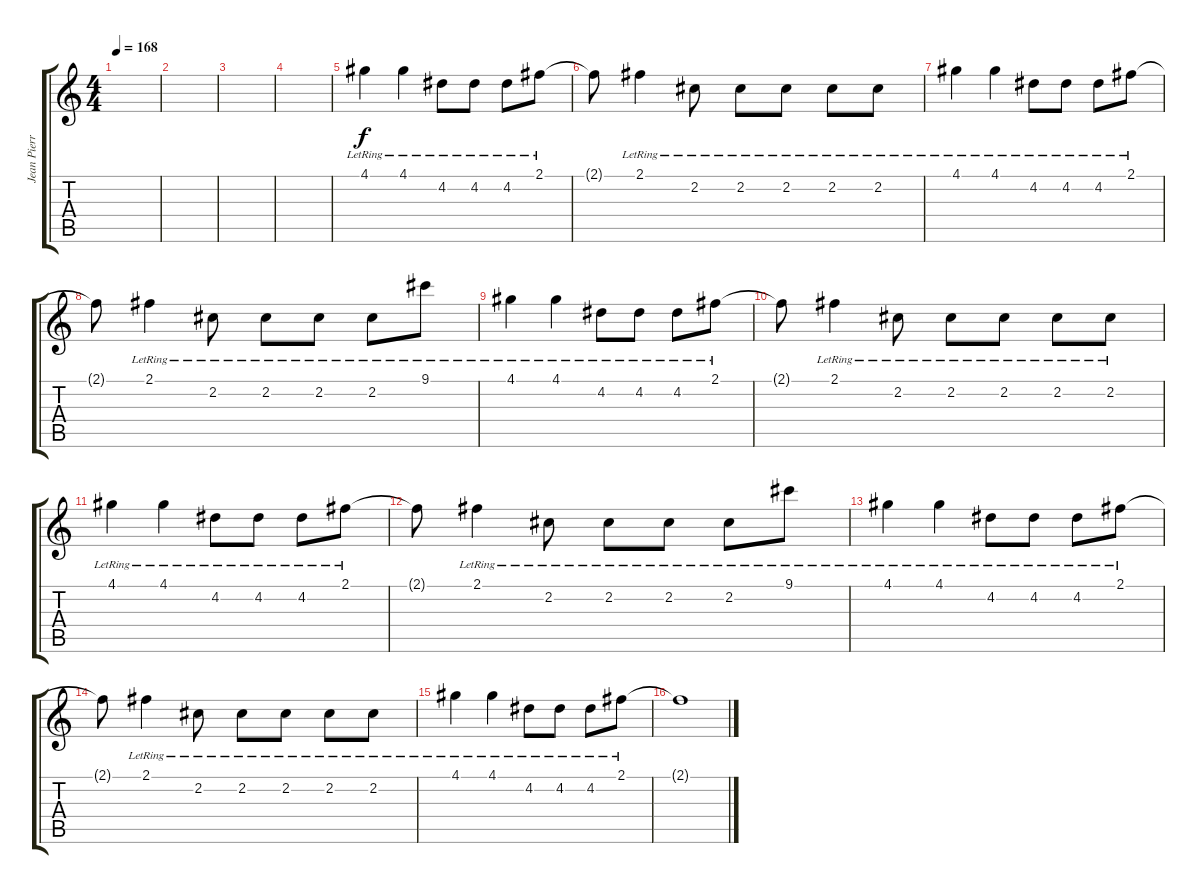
\track ("Jean Pierre Duhart (Acustica)" "Jean Pierr") {instrument acousticguitarsteel}
\staff {score tabs}
\tuning (E4 B3 G3 D3 A2 E2) {hide}
\ts (4 4)
\tempo 168
\clef g2
\ks c
|
|
|
|
4.1{lr}.4{volume 13 instrument electricguitarjazz} 4.1{lr}.4 4.2{lr}.8 4.2{lr}.8 4.2{lr}.8 2.1{lr}.8 |
2.1{t}.8 2.1{lr}.4 2.2{lr}.8 2.2{lr}.8 2.2{lr}.8 2.2{lr}.8 2.2{lr}.8 |
4.1{lr}.4 4.1{lr}.4 4.2{lr}.8 4.2{lr}.8 4.2{lr}.8 2.1{lr}.8 |
2.1{t}.8 2.1{lr}.4 2.2{lr}.8 2.2{lr}.8 2.2{lr}.8 2.2{lr}.8 9.1{lr}.8 |
4.1{lr}.4{volume 13 instrument electricguitarjazz} 4.1{lr}.4 4.2{lr}.8 4.2{lr}.8 4.2{lr}.8 2.1{lr}.8 |
2.1{t}.8 2.1{lr}.4 2.2{lr}.8 2.2{lr}.8 2.2{lr}.8 2.2{lr}.8 2.2{lr}.8 |
4.1{lr}.4 4.1{lr}.4 4.2{lr}.8 4.2{lr}.8 4.2{lr}.8 2.1{lr}.8 |
2.1{t}.8 2.1{lr}.4 2.2{lr}.8 2.2{lr}.8 2.2{lr}.8 2.2{lr}.8 9.1{lr}.8 |
4.1{lr}.4{volume 13 instrument electricguitarjazz} 4.1{lr}.4 4.2{lr}.8 4.2{lr}.8 4.2{lr}.8 2.1{lr}.8 |
2.1{t}.8 2.1{lr}.4 2.2{lr}.8 2.2{lr}.8 2.2{lr}.8 2.2{lr}.8 2.2{lr}.8 |
4.1{lr}.4 4.1{lr}.4 4.2{lr}.8 4.2{lr}.8 4.2{lr}.8 2.1{lr}.8 |
2.1{t}.1
